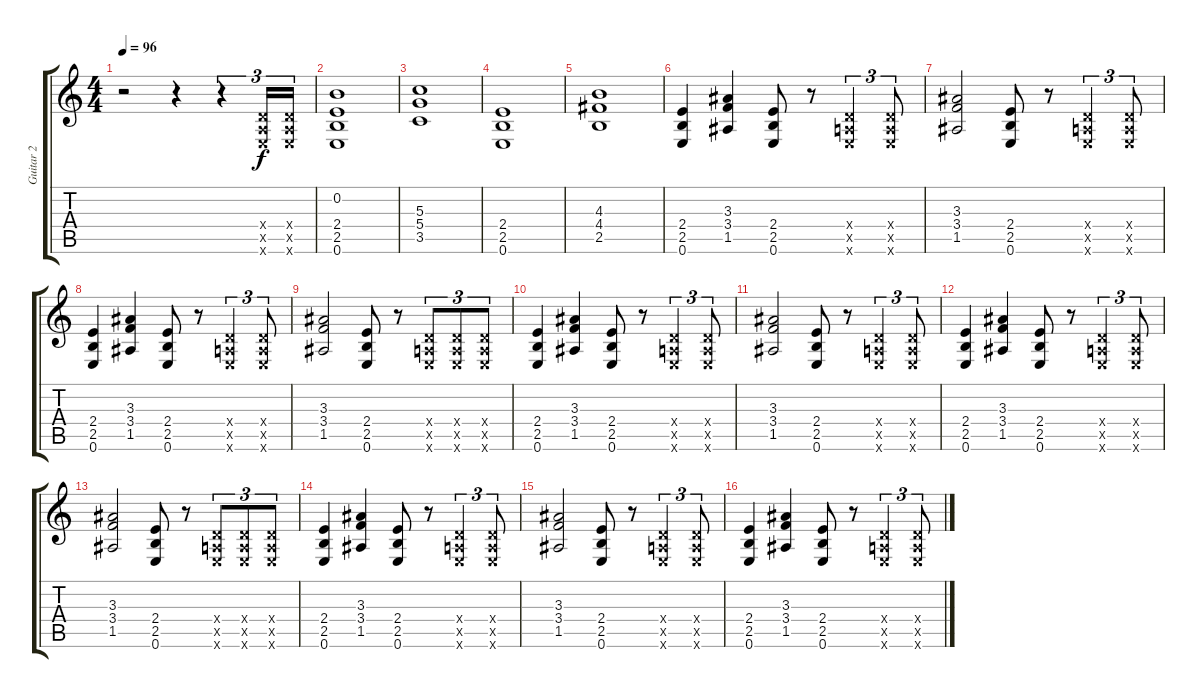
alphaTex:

\track ("Guitar 2" "Guitar 2") {instrument distortionguitar}
\staff {score tabs}
\tuning (E4 B3 G3 D3 A2 E2) {hide}
\ts (4 4)
\tempo 96
\tempo 116
\tempo 96
\clef g2
\ks c
r.2{dy f instrument distortionguitar} r.4 r.4{tu (3 2)} (0.4{x} 0.5{x} 0.6{x}).16{tu (3 2)} (0.4{x} 0.5{x} 0.6{x}).16{tu (3 2)} |
(0.2 2.4 2.5 0.6).1 |
(5.3 5.4 3.5).1 |
(2.4 2.5 0.6).1 |
(4.3 4.4 2.5).1 |
(2.4 2.5 0.6).4 (3.3 3.4 1.5).4 (2.4 2.5 0.6).8 r.8 (0.4{x} 0.5{x} 0.6{x}).4{tu (3 2)} (0.4{x} 0.5{x} 0.6{x}).8{tu (3 2)} |
(3.3 3.4 1.5).2 (2.4 2.5 0.6).8 r.8 (0.4{x} 0.5{x} 0.6{x}).4{tu (3 2)} (0.4{x} 0.5{x} 0.6{x}).8{tu (3 2)} |
(2.4 2.5 0.6).4 (3.3 3.4 1.5).4 (2.4 2.5 0.6).8 r.8 (0.4{x} 0.5{x} 0.6{x}).4{tu (3 2)} (0.4{x} 0.5{x} 0.6{x}).8{tu (3 2)} |
(3.3 3.4 1.5).2 (2.4 2.5 0.6).8 r.8 (0.4{x} 0.5{x} 0.6{x}).8{tu (3 2)} (0.4{x} 0.5{x} 0.6{x}).8{tu (3 2)} (0.4{x} 0.5{x} 0.6{x}).8{tu (3 2)} |
(2.4 2.5 0.6).4 (3.3 3.4 1.5).4 (2.4 2.5 0.6).8 r.8 (0.4{x} 0.5{x} 0.6{x}).4{tu (3 2)} (0.4{x} 0.5{x} 0.6{x}).8{tu (3 2)} |
(3.3 3.4 1.5).2 (2.4 2.5 0.6).8 r.8 (0.4{x} 0.5{x} 0.6{x}).4{tu (3 2)} (0.4{x} 0.5{x} 0.6{x}).8{tu (3 2)} |
(2.4 2.5 0.6).4 (3.3 3.4 1.5).4 (2.4 2.5 0.6).8 r.8 (0.4{x} 0.5{x} 0.6{x}).4{tu (3 2)} (0.4{x} 0.5{x} 0.6{x}).8{tu (3 2)} |
(3.3 3.4 1.5).2 (2.4 2.5 0.6).8 r.8 (0.4{x} 0.5{x} 0.6{x}).8{tu (3 2)} (0.4{x} 0.5{x} 0.6{x}).8{tu (3 2)} (0.4{x} 0.5{x} 0.6{x}).8{tu (3 2)} |
(2.4 2.5 0.6).4 (3.3 3.4 1.5).4 (2.4 2.5 0.6).8 r.8 (0.4{x} 0.5{x} 0.6{x}).4{tu (3 2)} (0.4{x} 0.5{x} 0.6{x}).8{tu (3 2)} |
(3.3 3.4 1.5).2 (2.4 2.5 0.6).8 r.8 (0.4{x} 0.5{x} 0.6{x}).4{tu (3 2)} (0.4{x} 0.5{x} 0.6{x}).8{tu (3 2)} |
(2.4 2.5 0.6).4 (3.3 3.4 1.5).4 (2.4 2.5 0.6).8 r.8 (0.4{x} 0.5{x} 0.6{x}).4{tu (3 2)} (0.4{x} 0.5{x} 0.6{x}).8{tu (3 2)}
